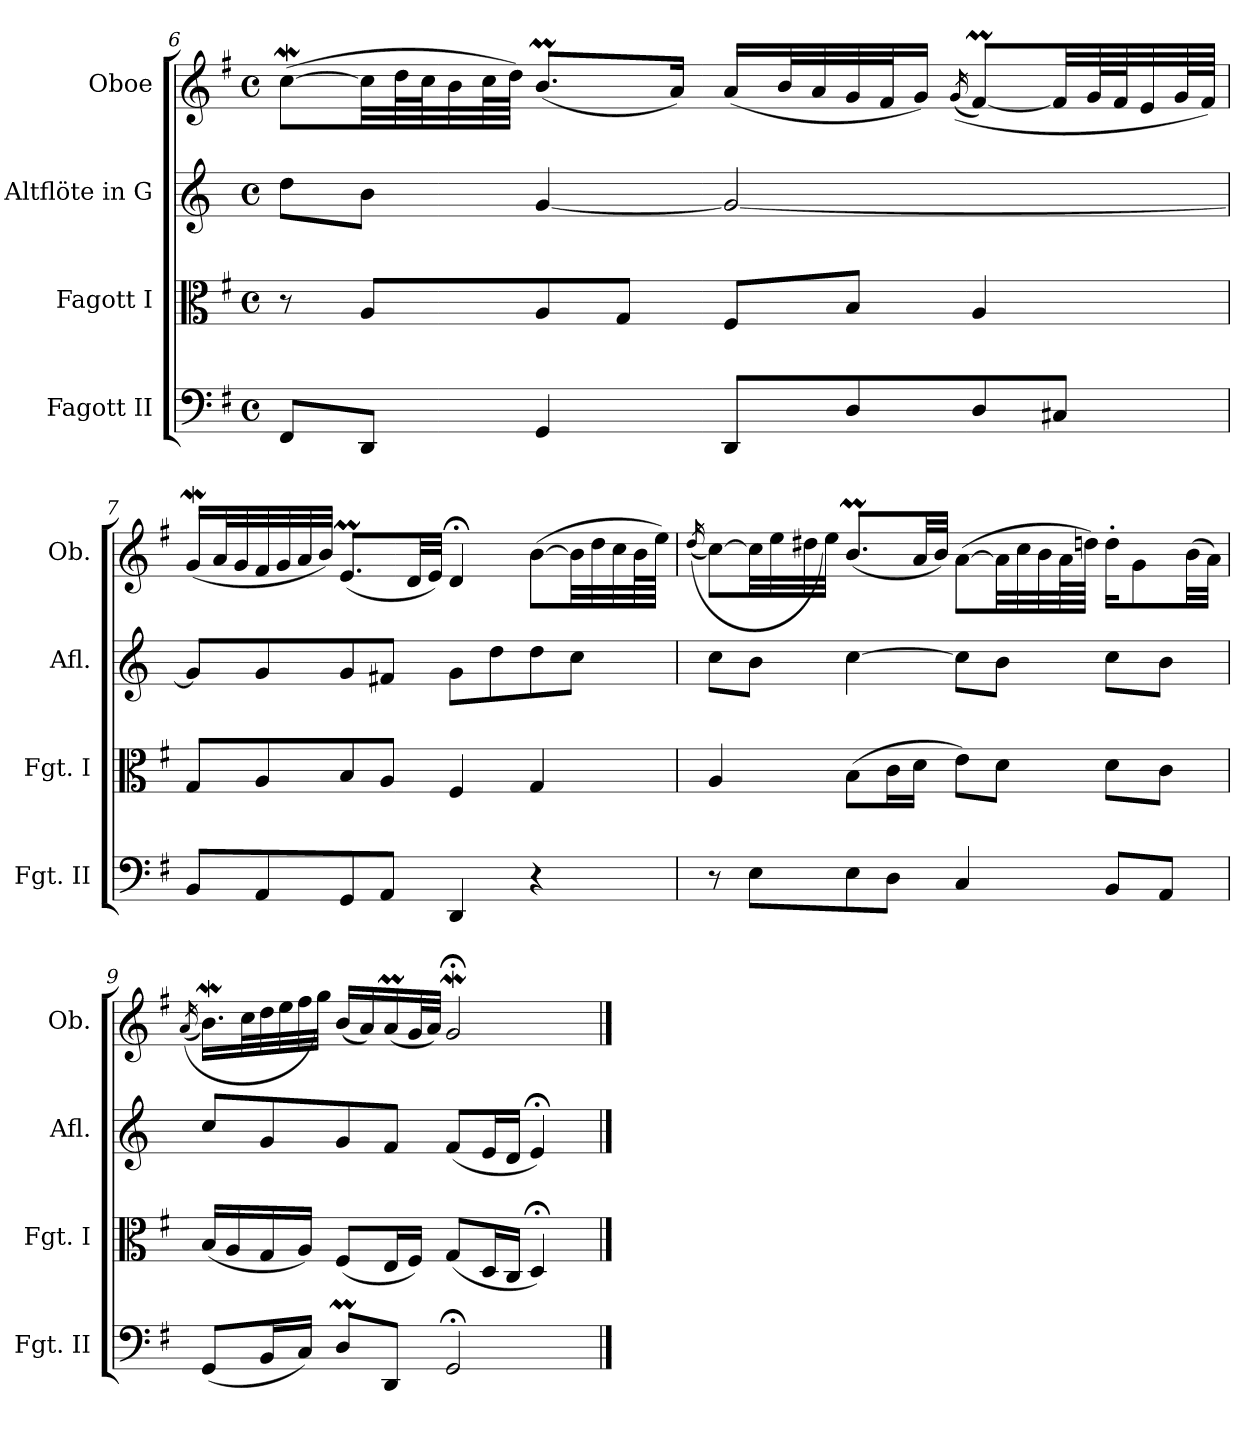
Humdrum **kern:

**kern	**kern	**kern	**kern
*part4	*part3	*part2	*part1
*staff4	*staff3	*staff2	*staff1
*I"Fagott II	*I"Fagott I	*I"Altflöte in G	*I"Oboe
*I'Fgt. II	*I'Fgt. I	*I'Afl.	*I'Ob.
!!LO:LB:g=z
*clefF4	*clefC3	*clefG2	*clefG2
*	*	*ITrd3c5	*
*k[f#]	*k[f#]	*k[f#]	*k[f#]
*M4/4	*M4/4	*M4/4	*M4/4
*met(c)	*met(c)	*met(c)	*met(c)
=6	=6	=6	=6
8FF#/L	8r	8a\L	(>[8ccw\L
8DD/J	8A/L	8f#\J	32cc\LL]
.	.	.	64dd\L
.	.	.	64cc\J
.	.	.	32b\
.	.	.	64cc\L
.	.	.	64dd\JJJJ)
4GG/	8A/	[4d/	(<8.bm/L
.	8G/J	.	.
.	.	.	16a/Jk)
8DD/L	8F#/L	2d/_	(<16a/LL
.	.	.	32b/L
.	.	.	32a/
8D/	8B/J	.	32g/
.	.	.	32f#/J
.	.	.	16g/JJ)
.	.	.	(<(<16qg/
8D/	4A/	.	[8f#m/L)
8C#X/J	.	.	32f#/LL]
.	.	.	64g/L
.	.	.	64f#/J
.	.	.	32e/
.	.	.	64g/L
.	.	.	64f#/JJJJ)
!!LO:PB:g=z
=7	=7	=7	=7
8BB/L	8G/L	8d/L]	(<16gw/LL
.	.	.	32a/L
.	.	.	32g/
8AA/	8A/	8d/	32f#/
.	.	.	32g/
.	.	.	32a/
.	.	.	32b/JJJ)
8GG/	8B/	8d/	(<8.eM/L
8AA/J	8A/J	8c#X/J	.
.	.	.	32d/LL
.	.	.	32e/JJJ)
4DD/	4F#/	8d\L	4d;</
.	.	8a\	.
4r	4G/	8a\	(>[8b\L
.	.	8g\J	32b\LL]
.	.	.	32dd\
.	.	.	32cc\
.	.	.	64b\L
.	.	.	64ee\JJJJ)
!!LO:LB:g=z
=8	=8	=8	=8
.	.	.	(<(>16qdd/
8r	4A/	8g\L	[8cc\L)
8E\L	.	8f#\J	32cc\LL]
.	.	.	32ee\
.	.	.	32dd#X\
.	.	.	32ee\JJJ)
8E\	(>8B\L	[4g\	(<8.bm/L
8D\J	16c\L	.	.
.	16d\JJ	.	32a/LL
.	.	.	32b/JJJ)
4C/	8e\L)	8g\L]	(>[8a\L
.	8d\J	8f#\J	32a\LL]
.	.	.	32cc\
.	.	.	32b\
.	.	.	64a\L
.	.	.	64ddn\JJJJ)
8BB/L	8d\L	8g\L	16dd'\KL
.	.	.	8g\
8AA/J	8c\J	8f#\J	.
.	.	.	(>32b\LL
.	.	.	32a\JJJ)
!!LO:LB:g=z
=9	=9	=9	=9
.	.	.	(<(>16qa/
*	*	*	*^
*	*	*	*	*^
(<8GG/L	(<16B/LL	8g/L	16.bW\LL)	2ryy	2ryy
.	16A/	.	.	.	.
.	.	.	32cc\L	.	.
16BB/L	16G/	8d/	32dd\	.	.
.	.	.	32ee\	.	.
16C/JJ)	16A/JJ)	.	32ff#\	.	.
.	.	.	32gg\JJJ)	.	.
8DM/L	(<8F#/L	8d/	(<16b/LL	.	.
.	.	.	16a/)	.	.
8DD/J	16E/L	8c/J	(<16aM/	.	.
.	16F#/JJ)	.	32g/L	.	.
.	.	.	32a/JJJ)	.	.
*	*	*	*MM25	*	*
2GG;</	(<8G/L	(<8c/L	2g;<w/	8ryy	8.ryy
*	*	*	*MM20	*	*
.	16D/L	16B/L	.	4.ryy	.
*	*	*	*MM15	*	*
.	16C/JJ	16A/JJ	.	.	4ryy
.	4D;</)	4B;</)	.	.	.
.	.	.	.	.	16ryy
*	*	*	*v	*v	*v
==	==	==	==
*-	*-	*-	*-
